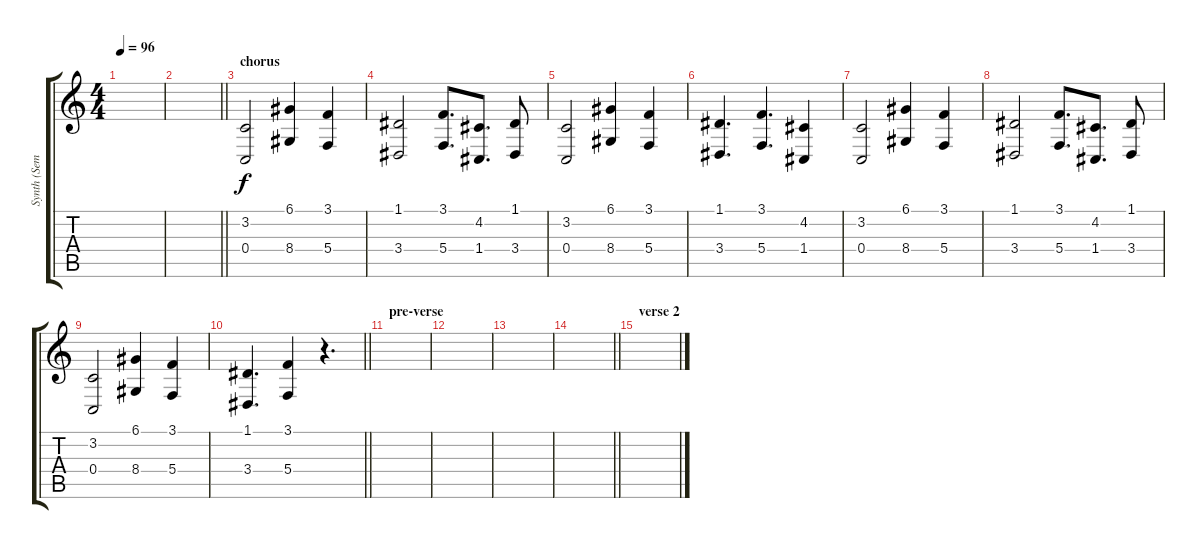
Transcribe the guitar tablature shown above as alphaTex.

\track ("Synth (Semple)" "Synth (Sem") {instrument stringensemble1}
\staff {score tabs}
\tuning (D4 A3 F3 C3 G2 C2) {hide}
\ts (4 4)
\tempo 96
\clef g2
\ks c
|
\barLineRight lightlight
|
\section ("" "chorus")
(3.2 0.4).2 (6.1 8.4).4 (3.1 5.4).4 |
(1.1 3.4).2 (3.1 5.4).8{d} (4.2 1.4).8{d} (1.1 3.4).8 |
(3.2 0.4).2 (6.1 8.4).4 (3.1 5.4).4 |
(1.1 3.4).4{d} (3.1 5.4).4{d} (4.2 1.4).4 |
(3.2 0.4).2 (6.1 8.4).4 (3.1 5.4).4 |
(1.1 3.4).2 (3.1 5.4).8{d} (4.2 1.4).8{d} (1.1 3.4).8 |
(3.2 0.4).2 (6.1 8.4).4 (3.1 5.4).4 |
\barLineRight lightlight
(1.1 3.4).4{d} (3.1 5.4).4 r.4{d} |
\section ("" "pre-verse")
|
|
|
\barLineRight lightlight
|
\section ("" "verse 2")
